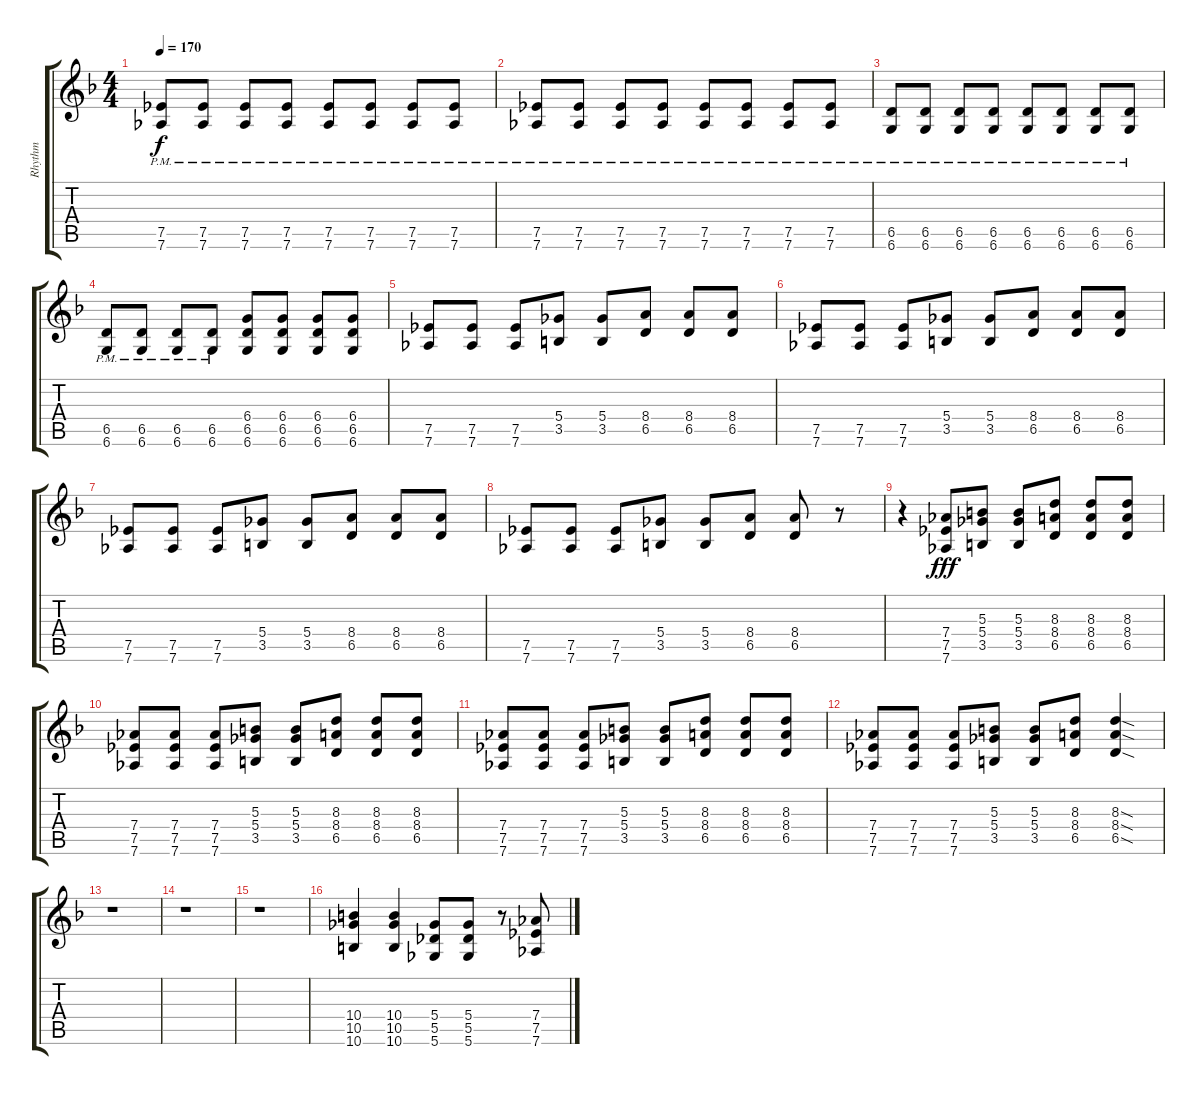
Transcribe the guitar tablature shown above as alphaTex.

\track ("Rhythm" "Rhythm") {instrument overdrivenguitar}
\staff {score tabs}
\tuning (Eb4 Bb3 Gb3 Db3 Ab2 Db2) {hide}
\ts (4 4)
\tempo 170
\clef g2
\ks f
(7.5{pm} 7.6{pm}).8{dy f} (7.5{pm} 7.6{pm}).8 (7.5{pm} 7.6{pm}).8 (7.5{pm} 7.6{pm}).8 (7.5{pm} 7.6{pm}).8 (7.5{pm} 7.6{pm}).8 (7.5{pm} 7.6{pm}).8 (7.5{pm} 7.6{pm}).8 |
(7.5{pm} 7.6{pm}).8 (7.5{pm} 7.6{pm}).8 (7.5{pm} 7.6{pm}).8 (7.5{pm} 7.6{pm}).8 (7.5{pm} 7.6{pm}).8 (7.5{pm} 7.6{pm}).8 (7.5{pm} 7.6{pm}).8 (7.5{pm} 7.6{pm}).8 |
(6.5{pm} 6.6{pm}).8 (6.5{pm} 6.6{pm}).8 (6.5{pm} 6.6{pm}).8 (6.5{pm} 6.6{pm}).8 (6.5{pm} 6.6{pm}).8 (6.5{pm} 6.6{pm}).8 (6.5{pm} 6.6{pm}).8 (6.5{pm} 6.6{pm}).8 |
(6.5{pm} 6.6{pm}).8 (6.5{pm} 6.6{pm}).8 (6.5{pm} 6.6{pm}).8 (6.5{pm} 6.6{pm}).8 (6.4 6.5 6.6).8 (6.4 6.5 6.6).8 (6.4 6.5 6.6).8 (6.4 6.5 6.6).8 |
(7.5 7.6).8 (7.5 7.6).8 (7.5 7.6).8 (5.4 3.5).8 (5.4 3.5).8 (8.4 6.5).8 (8.4 6.5).8 (8.4 6.5).8 |
(7.5 7.6).8 (7.5 7.6).8 (7.5 7.6).8 (5.4 3.5).8 (5.4 3.5).8 (8.4 6.5).8 (8.4 6.5).8 (8.4 6.5).8 |
(7.5 7.6).8 (7.5 7.6).8 (7.5 7.6).8 (5.4 3.5).8 (5.4 3.5).8 (8.4 6.5).8 (8.4 6.5).8 (8.4 6.5).8 |
(7.5 7.6).8 (7.5 7.6).8 (7.5 7.6).8 (5.4 3.5).8 (5.4 3.5).8 (8.4 6.5).8 (8.4 6.5).8 r.8 |
r.4 (7.4 7.5 7.6).8{dy fff} (5.3 5.4 3.5).8 (5.3 5.4 3.5).8 (8.3 8.4 6.5).8 (8.3 8.4 6.5).8 (8.3 8.4 6.5).8 |
(7.4 7.5 7.6).8 (7.4 7.5 7.6).8 (7.4 7.5 7.6).8 (5.3 5.4 3.5).8 (5.3 5.4 3.5).8 (8.3 8.4 6.5).8 (8.3 8.4 6.5).8 (8.3 8.4 6.5).8 |
(7.4 7.5 7.6).8 (7.4 7.5 7.6).8 (7.4 7.5 7.6).8 (5.3 5.4 3.5).8 (5.3 5.4 3.5).8 (8.3 8.4 6.5).8 (8.3 8.4 6.5).8 (8.3 8.4 6.5).8 |
(7.4 7.5 7.6).8 (7.4 7.5 7.6).8 (7.4 7.5 7.6).8 (5.3 5.4 3.5).8 (5.3 5.4 3.5).8 (8.3 8.4 6.5).8 (8.3{sod} 8.4{sod} 6.5{sod}).4 |
r.1 |
r.1 |
r.1 |
(10.4 10.5 10.6).4 (10.4 10.5 10.6).4 (5.4 5.5 5.6).8 (5.4 5.5 5.6).8 r.8 (7.4 7.5 7.6).8
